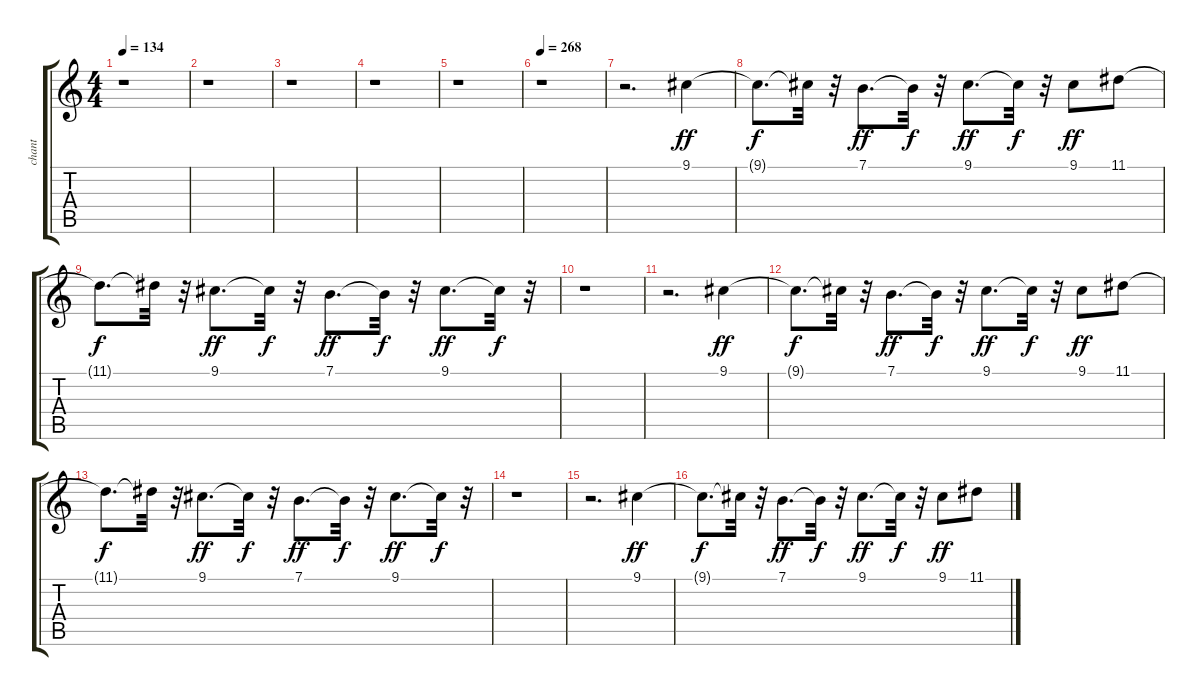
\track ("chant" "chant") {instrument trumpet}
\staff {score tabs}
\tuning (E4 B3 G3 D3 A2 E2) {hide}
\ts (4 4)
\tempo 134
\clef g2
\ks c
r.1{dy ff instrument trumpet} |
r.1 |
r.1 |
r.1 |
r.1 |
\tempo 268
r.1 |
r.2{d} 9.1.4 |
9.1{t}.8{d dy f} 9.1{t}.32 r.32 7.1.8{d dy ff} 7.1{t}.32{dy f} r.32 9.1.8{d dy ff} 9.1{t}.32{dy f} r.32 9.1.8{dy ff} 11.1.8 |
11.1{t}.8{d dy f} 11.1{t}.32 r.32 9.1.8{d dy ff} 9.1{t}.32{dy f} r.32 7.1.8{d dy ff} 7.1{t}.32{dy f} r.32 9.1.8{d dy ff} 9.1{t}.32{dy f} r.32 |
r.1 |
r.2{d} 9.1.4{dy ff} |
9.1{t}.8{d dy f} 9.1{t}.32 r.32 7.1.8{d dy ff} 7.1{t}.32{dy f} r.32 9.1.8{d dy ff} 9.1{t}.32{dy f} r.32 9.1.8{dy ff} 11.1.8 |
11.1{t}.8{d dy f} 11.1{t}.32 r.32 9.1.8{d dy ff} 9.1{t}.32{dy f} r.32 7.1.8{d dy ff} 7.1{t}.32{dy f} r.32 9.1.8{d dy ff} 9.1{t}.32{dy f} r.32 |
r.1 |
r.2{d} 9.1.4{dy ff} |
9.1{t}.8{d dy f} 9.1{t}.32 r.32 7.1.8{d dy ff} 7.1{t}.32{dy f} r.32 9.1.8{d dy ff} 9.1{t}.32{dy f} r.32 9.1.8{dy ff} 11.1.8
